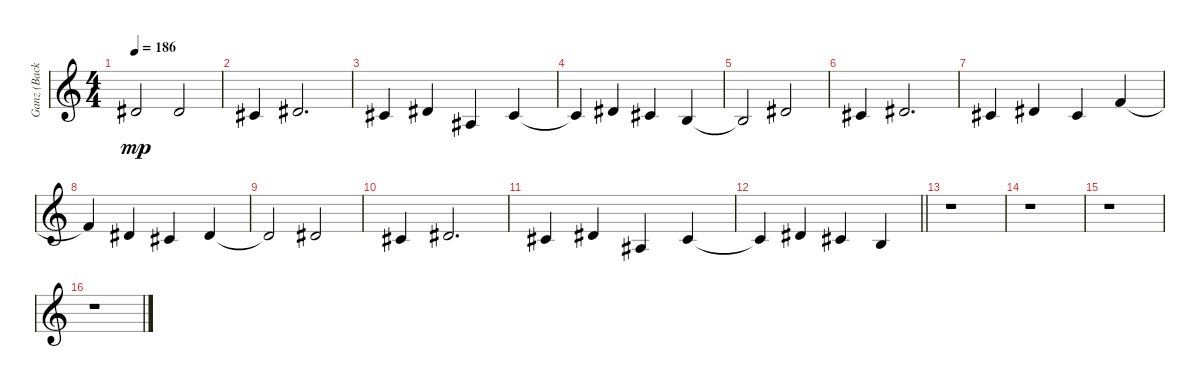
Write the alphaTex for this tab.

\track ("Ganz (Back Vocal)" "Ganz (Back") {instrument violin}
\staff {score}
\tuning (Eb4 Bb3 Gb3 Db3 Ab2 Db2) {hide}
\ts (4 4)
\tempo 186
\clef g2
\ks c
0.1{t}.2{dy mp} 0.1.2 |
3.2.4 0.1.2{d} |
3.2.4 0.1.4 0.2.4 3.2.4 |
3.2{t}.4 0.1.4 3.2.4 1.2.4 |
1.2{t}.2 0.1.2 |
3.2.4 0.1.2{d} |
3.2.4 0.1.4 3.2.4 2.1.4 |
2.1{t}.4 0.1.4 3.2.4 0.1.4 |
0.1{t}.2 0.1.2 |
3.2.4 0.1.2{d} |
3.2.4 0.1.4 0.2.4 3.2.4 |
\barLineRight lightlight
3.2{t}.4 0.1.4 3.2.4 1.2.4 |
r.1 |
r.1 |
r.1 |
r.1
